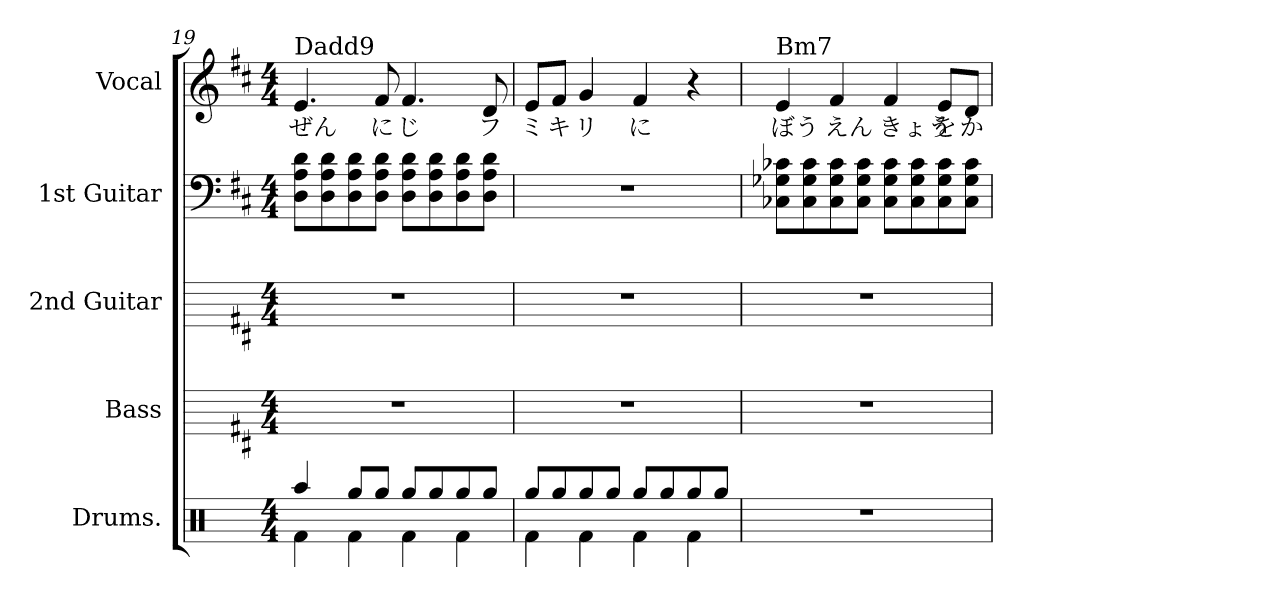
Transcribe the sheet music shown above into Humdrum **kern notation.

**kern	**kern	**kern	**kern	**kern	**text
*part5	*part4	*part3	*part2	*part1	*part1
*staff5	*staff4	*staff3	*staff2	*staff1	*staff1
*I"Drums.	*I"Bass	*I"2nd Guitar	*I"1st Guitar	*I"Vocal	*
*I'Drs.	*I'Ba.	*I'Gt.2	*I'Gt.1	*I'Vo.	*
*clefX	*	*	*	*clefG2	*
*	*ITrd7c12	*	*	*	*
*k[]	*k[f#c#]	*k[f#c#]	*k[f#c#]	*k[f#c#]	*
*M4/4	*M4/4	*M4/4	*M4/4	*M4/4	*
=19	=19	=19	=19	=19	=19
*^	*	*	*	*	*
!	!	!	!	!	!LO:TX:a:t=Dadd9	!
!	!	!	!	!	!	!LO:LY:b
4Raa/	4Rf\	1r	1r	8D\ 8A\ 8d\L	4.e/	ぜん
.	.	.	.	8D\ 8A\ 8d\	.	.
8Rgg/L	4Rf\	.	.	8D\ 8A\ 8d\	.	.
!	!	!	!	!	!	!LO:LY:b
8Rgg/J	.	.	.	8D\ 8A\ 8d\J	8f#/	に
!	!	!	!	!	!	!LO:LY:b
8Rgg/L	4Rf\	.	.	8D\ 8A\ 8d\L	4.f#/	じ
8Rgg/	.	.	.	8D\ 8A\ 8d\	.	.
8Rgg/	4Rf\	.	.	8D\ 8A\ 8d\	.	.
!	!	!	!	!	!	!LO:LY:b
8Rgg/J	.	.	.	8D\ 8A\ 8d\J	8d/	フ
=20	=20	=20	=20	=20	=20	=20
!	!	!	!	!	!	!LO:LY:b
8Rgg/L	4Rf\	1r	1r	1r	8e/L	ミ
!	!	!	!	!	!	!LO:LY:b
8Rgg/	.	.	.	.	8f#/J	キ
!	!	!	!	!	!	!LO:LY:b
8Rgg/	4Rf\	.	.	.	4g/	リ
8Rgg/J	.	.	.	.	.	.
!	!	!	!	!	!	!LO:LY:b
8Rgg/L	4Rf\	.	.	.	4f#/	に
8Rgg/	.	.	.	.	.	.
8Rgg/	4Rf\	.	.	.	4r	.
8Rgg/J	.	.	.	.	.	.
*v	*v	*	*	*	*	*
!!LO:PB:g=z
=21	=21	=21	=21	=21	=21
!	!	!	!	!LO:TX:a:t=Bm7	!
!	!	!	!	!	!LO:LY:b
1r	1r	1r	8C-\ 8G-\ 8c-\L	4e/	ぼう
.	.	.	8C-\ 8G-\ 8c-\	.	.
!	!	!	!	!	!LO:LY:b
.	.	.	8C-\ 8G-\ 8c-\	4f#/	えん
.	.	.	8C-\ 8G-\ 8c-\J	.	.
!	!	!	!	!	!LO:LY:b
.	.	.	8C-\ 8G-\ 8c-\L	4f#/	きょう
.	.	.	8C-\ 8G-\ 8c-\	.	.
!	!	!	!	!	!LO:LY:b
.	.	.	8C-\ 8G-\ 8c-\	8e/L	を
!	!	!	!	!	!LO:LY:b
.	.	.	8C-\ 8G-\ 8c-\J	8d/J	か
=	=	=	=	=	=
*-	*-	*-	*-	*-	*-
